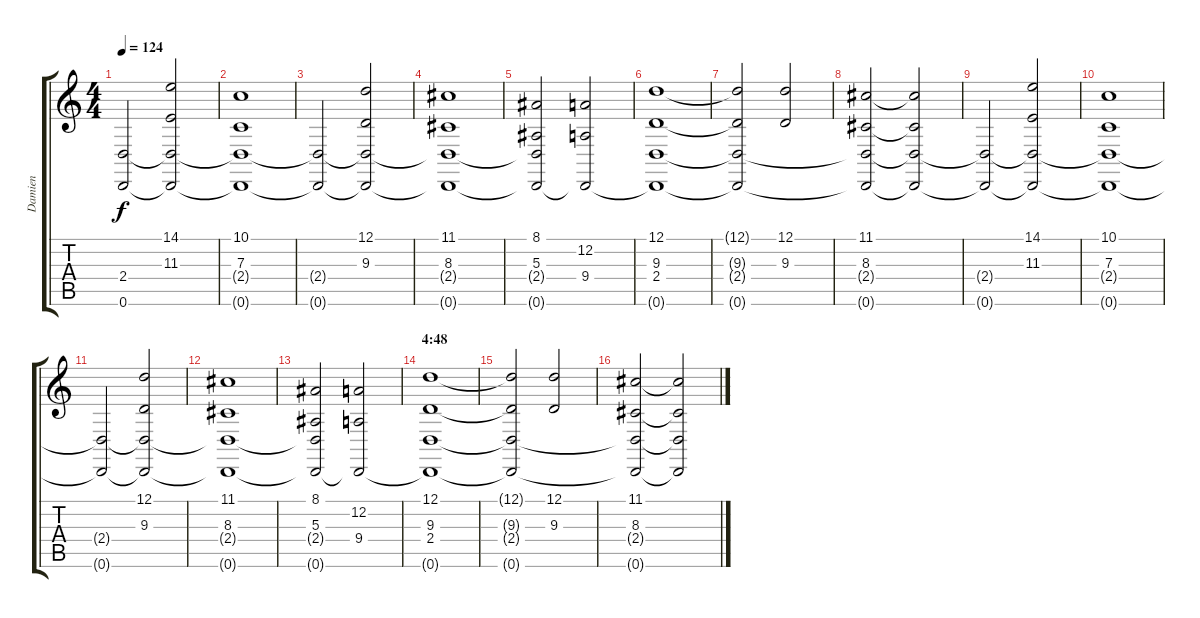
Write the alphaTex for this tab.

\track ("Damien" "Damien") {instrument stringensemble1}
\staff {score tabs}
\tuning (D4 A3 F3 C3 G2 D2) {hide}
\ts (4 4)
\tempo 124
\clef g2
\ks c
(2.4{t} 0.6{t}).2{dy f} (14.1 11.3 2.4{t} 0.6{t}).2 |
(10.1 7.3 2.4{t} 0.6{t}).1 |
(2.4{t} 0.6{t}).2 (12.1 9.3 2.4{t} 0.6{t}).2 |
(11.1 8.3 2.4{t} 0.6{t}).1 |
(8.1 5.3 2.4{t} 0.6{t}).2 (12.2 9.4 0.6{t}).2 |
(12.1 9.3 2.4 0.6{t}).1 |
(12.1{t} 9.3{t} 2.4{t} 0.6{t}).2 (12.1 9.3).2 |
(11.1 8.3 2.4{t} 0.6{t}).2 (11.1{t} 8.3{t} 2.4{t} 0.6{t}).2 |
(2.4{t} 0.6{t}).2 (14.1 11.3 2.4{t} 0.6{t}).2 |
(10.1 7.3 2.4{t} 0.6{t}).1 |
(2.4{t} 0.6{t}).2 (12.1 9.3 2.4{t} 0.6{t}).2 |
(11.1 8.3 2.4{t} 0.6{t}).1 |
(8.1 5.3 2.4{t} 0.6{t}).2 (12.2 9.4 0.6{t}).2 |
\section ("" "4:48")
(12.1 9.3 2.4 0.6{t}).1 |
(12.1{t} 9.3{t} 2.4{t} 0.6{t}).2 (12.1 9.3).2 |
(11.1 8.3 2.4{t} 0.6{t}).2 (11.1{t} 8.3{t} 2.4{t} 0.6{t}).2
